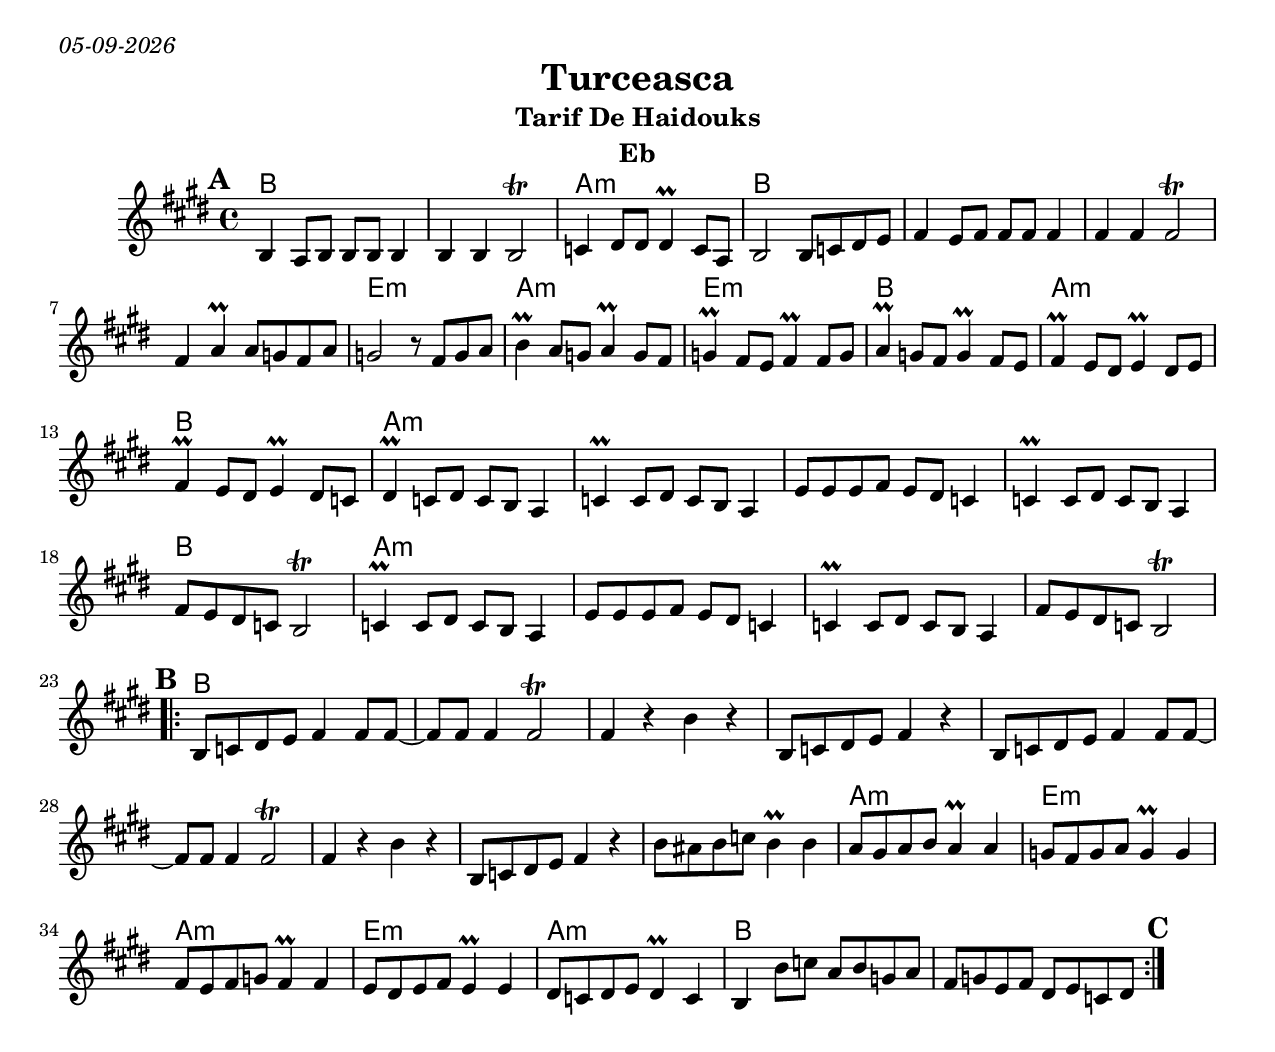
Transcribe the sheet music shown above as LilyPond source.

\version "2.20.0"
\include "english.ly"
\pointAndClickOff
\paper{
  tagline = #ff
  print-all-headers = ##t
  #(set-paper-size "letter")
}
date = #(strftime "%d-%m-%Y" (localtime (current-time)))

\markup{ \italic{ \date }  }

%\markup{ Got something to say? }

global = {
  \clef treble
  \key g \major

  \time 4/4
  \set Score.markFormatter = #format-mark-box-alphabet
}

%#################################### Melody ########################
melody = \relative c {
  \global
  %\partial 4 g4    %lead in notes
  \mark \default
   d4 c8 d d d d4
   d4 d d2\trill
   ef4 fs8 fs fs4 \prall ef8 c
   d2 d8 ef fs g

   a4 g8 a a a a4|
   a4 a a2 \trill
   a4 c \prall c8 bf a c
   bf2 r8 a bf c

   d4\prall c8 bf c4\prall bf8 a
   bf4 \prall a8 g a4 \prall a8 bf % end 2nd line
   c4 \prall bf8 a bf4 \prall a8 g
   a4 \prall g8 fs g4\prall fs8 g

   a4 \prall g8 fs g4 \prall fs8 ef
   fs4\prall ef8 fs ef d c4 % 3rd line
   ef4 \prall ef8 fs ef d c4
   g'8 g g a g fs ef4
   ef4 \prall ef8 fs ef d c4
   a'8 g fs ef d2 \trill %end 4

 ef4 \prall ef8 fs ef d c4
   g'8 g g a g fs ef4
   ef4 \prall ef8 fs ef d c4
   a'8 g fs ef d2 \trill %end 4
 \break

  \repeat volta 2{
    \mark \default
   d8 ef fs g a4  a8 a~
   a8 a a4 a2\trill
   a4 r d4 r
   d,8 ef fs g a4 r


   d,8 ef fs g a4 a8 a~
   a8 a a4 a2 \trill
   a4 r d r
   d,8 ef fs g a4 r|

   d8 cs d ef d4\prall d
   c8 b c d c4\prall c
   bf8 a bf c bf4\prall bf
   a8 g a bf a4\prall a

   g8 fs g a g4\prall g
   fs8 ef fs g fs4\prall ef|
   d4 d'8 ef c d bf c
   a8 bf g a fs g ef fs
  }
  \alternative {
    { }
    { }
  }

  \repeat volta 2{
    \mark \default
  }

}
%#### ############# Chords #######################
harmonies = \chordmode {
 d1*2
 c1:m
 d1*4
 g1:m
 c1:m
 g1:m
 d1
 c1:m
 d1
 c1*4:m
 d1
 c1*4:m
 %b
 d1*9
 c1:m
 g1:m
 c1:m
 g1:m
 c1:m
 d1*3
}

\score {\transpose c a
  % transpose score below
  %\transpose c d
  <<
    \new ChordNames {
      \set chordChanges = ##f
      \harmonies
    }
    \new Staff   \melody
  >>
  \header{
    title= "Turceasca"
    subtitle="Tarif De Haidouks"
    composer= ""

    instrument = "Eb"
    arranger= ""
  }
  \layout{indent = 1.0\cm}
  \midi {
    \tempo 4 = 120

    % \midi { }
  }
}
%{
% more verses:
\markup{}
\markup {
  \font-size #2
  \fill-line {
    \hspace #0.1 % distance from left margin
    \column {
      \line { "1."
\column {
 ""
}
      }
      \hspace #0.2 % vertical distance between verses
      \line { "2."
\column {
""
}
      }
    }
    \hspace #0.1  % horiz. distance between columns
    \column {
      \line { "3."
\column {
 ""
}
      }
      \hspace #0.2 % distance between verses
      \line { "4."
\column {
""
}
      }
    }
    \hspace #0.1 % distance to right margin
  }
}

%}